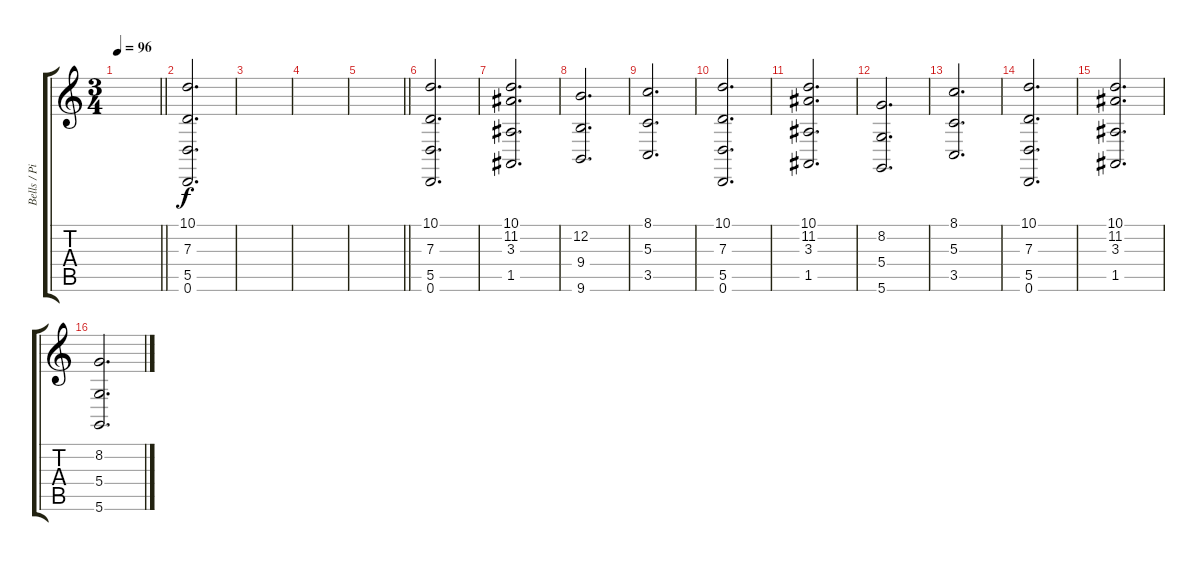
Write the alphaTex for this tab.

\track ("Bells / Piano" "Bells / Pi") {instrument tubularbells}
\staff {score tabs}
\tuning (E4 B3 G3 D3 A2 D2) {hide}
\ts (3 4)
\tempo 96
\clef g2
\barLineRight lightlight
\ks c
|
(10.1 7.3 5.5 0.6).2{d volume 13 instrument tubularbells} |
|
|
\barLineRight lightlight
|
(10.1 7.3 5.5 0.6).2{d volume 10 instrument choiraahs} |
(10.1 11.2 3.3 1.5).2{d} |
(12.2 9.4 9.6).2{d} |
(8.1 5.3 3.5).2{d} |
(10.1 7.3 5.5 0.6).2{d} |
(10.1 11.2 3.3 1.5).2{d} |
(8.2 5.4 5.6).2{d} |
(8.1 5.3 3.5).2{d} |
(10.1 7.3 5.5 0.6).2{d} |
(10.1 11.2 3.3 1.5).2{d} |
(8.2 5.4 5.6).2{d}
